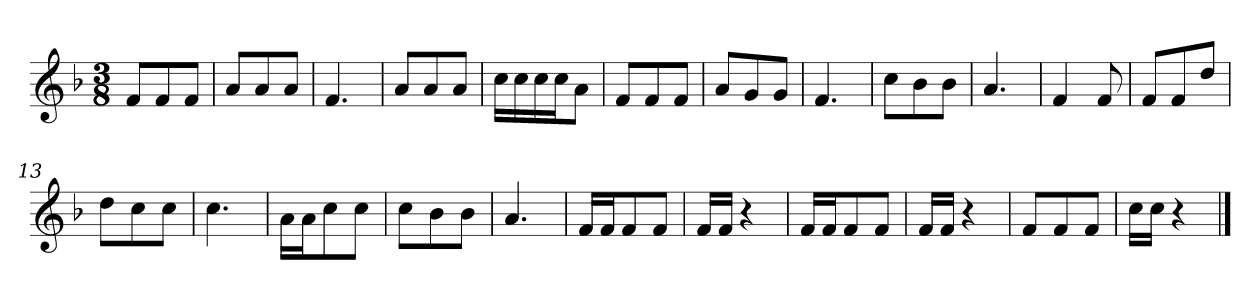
**kern
*part1
*staff1
*clefG2
*k[b-]
*F:
*M3/8
=
8f/L
8f/
8f/J
=2
8a/L
8a/
8a/J
=3
4.f
=4
8a/L
8a/
8a/J
=5
16cc\LL
16cc\
16cc\
16cc\J
8a\J
=6
8f/L
8f/
8f/J
=7
8a/L
8g/
8g/J
=8
4.f
=9
8cc\L
8b-\
8b-\J
=10
4.a
=11
4f
8f
=12
8f/L
8f/
8dd/J
=13
8dd\L
8cc\
8cc\J
=14
4.cc
=15
16a\LL
16a\J
8cc\
8cc\J
=16
8cc\L
8b-\
8b-\J
=17
4.a
=18
16f/LL
16f/J
8f/
8f/J
=19
16f/LL
16f/JJ
4r
=20
16f/LL
16f/J
8f/
8f/J
=21
16f/LL
16f/JJ
4r
=22
8f/L
8f/
8f/J
=23
16cc\LL
16cc\JJ
4r
==
*-
